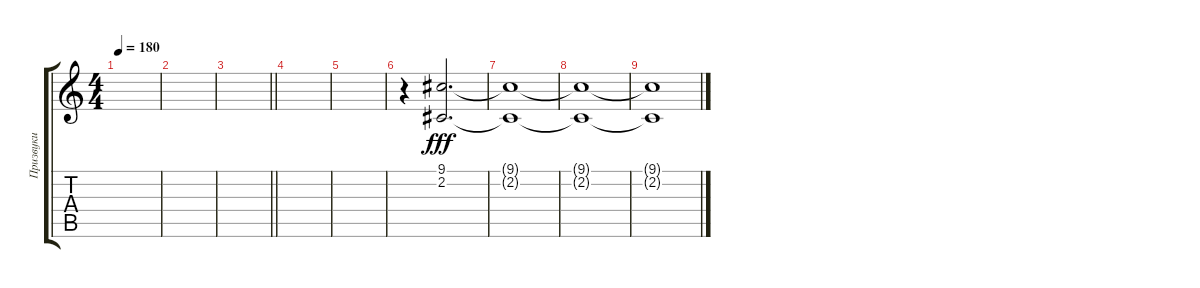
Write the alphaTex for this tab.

\track ("Призвуки" "Призвуки") {instrument birdtweet}
\staff {score tabs}
\tuning (E4 B3 G3 D3 A2 E2) {hide}
\ts (4 4)
\tempo 180
\clef g2
\ks c
|
|
\barLineRight lightlight
|
|
|
r.4{instrument seashore} (9.1 2.2).2{d dy fff} |
(9.1{t} 2.2{t}).1 |
(9.1{t} 2.2{t}).1 |
(9.1{t} 2.2{t}).1
